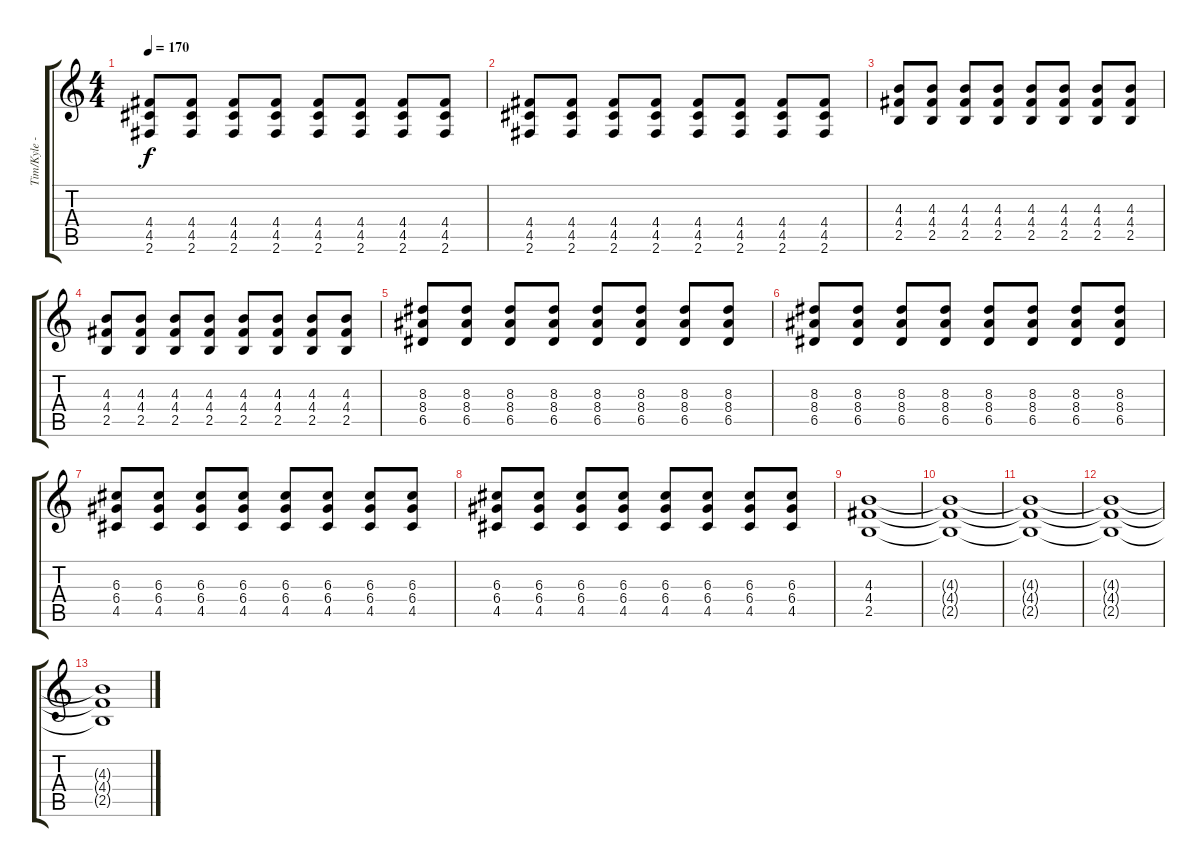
\track ("Tim/Kyle - Guitar" "Tim/Kyle -") {instrument distortionguitar}
\staff {score tabs}
\tuning (E4 B3 G3 D3 A2 E2) {hide}
\ts (4 4)
\tempo 170
\clef g2
\ks c
(4.4 4.5 2.6).8{dy f} (4.4 4.5 2.6).8 (4.4 4.5 2.6).8 (4.4 4.5 2.6).8 (4.4 4.5 2.6).8 (4.4 4.5 2.6).8 (4.4 4.5 2.6).8 (4.4 4.5 2.6).8 |
(4.4 4.5 2.6).8 (4.4 4.5 2.6).8 (4.4 4.5 2.6).8 (4.4 4.5 2.6).8 (4.4 4.5 2.6).8 (4.4 4.5 2.6).8 (4.4 4.5 2.6).8 (4.4 4.5 2.6).8 |
(4.3 4.4 2.5).8 (4.3 4.4 2.5).8 (4.3 4.4 2.5).8 (4.3 4.4 2.5).8 (4.3 4.4 2.5).8 (4.3 4.4 2.5).8 (4.3 4.4 2.5).8 (4.3 4.4 2.5).8 |
(4.3 4.4 2.5).8 (4.3 4.4 2.5).8 (4.3 4.4 2.5).8 (4.3 4.4 2.5).8 (4.3 4.4 2.5).8 (4.3 4.4 2.5).8 (4.3 4.4 2.5).8 (4.3 4.4 2.5).8 |
(8.3 8.4 6.5).8 (8.3 8.4 6.5).8 (8.3 8.4 6.5).8 (8.3 8.4 6.5).8 (8.3 8.4 6.5).8 (8.3 8.4 6.5).8 (8.3 8.4 6.5).8 (8.3 8.4 6.5).8 |
(8.3 8.4 6.5).8 (8.3 8.4 6.5).8 (8.3 8.4 6.5).8 (8.3 8.4 6.5).8 (8.3 8.4 6.5).8 (8.3 8.4 6.5).8 (8.3 8.4 6.5).8 (8.3 8.4 6.5).8 |
(6.3 6.4 4.5).8 (6.3 6.4 4.5).8 (6.3 6.4 4.5).8 (6.3 6.4 4.5).8 (6.3 6.4 4.5).8 (6.3 6.4 4.5).8 (6.3 6.4 4.5).8 (6.3 6.4 4.5).8 |
(6.3 6.4 4.5).8 (6.3 6.4 4.5).8 (6.3 6.4 4.5).8 (6.3 6.4 4.5).8 (6.3 6.4 4.5).8 (6.3 6.4 4.5).8 (6.3 6.4 4.5).8 (6.3 6.4 4.5).8 |
(4.3 4.4 2.5).1 |
(4.3{t} 4.4{t} 2.5{t}).1{volume 0} |
(4.3{t} 4.4{t} 2.5{t}).1 |
(4.3{t} 4.4{t} 2.5{t}).1 |
(4.3{t} 4.4{t} 2.5{t}).1
